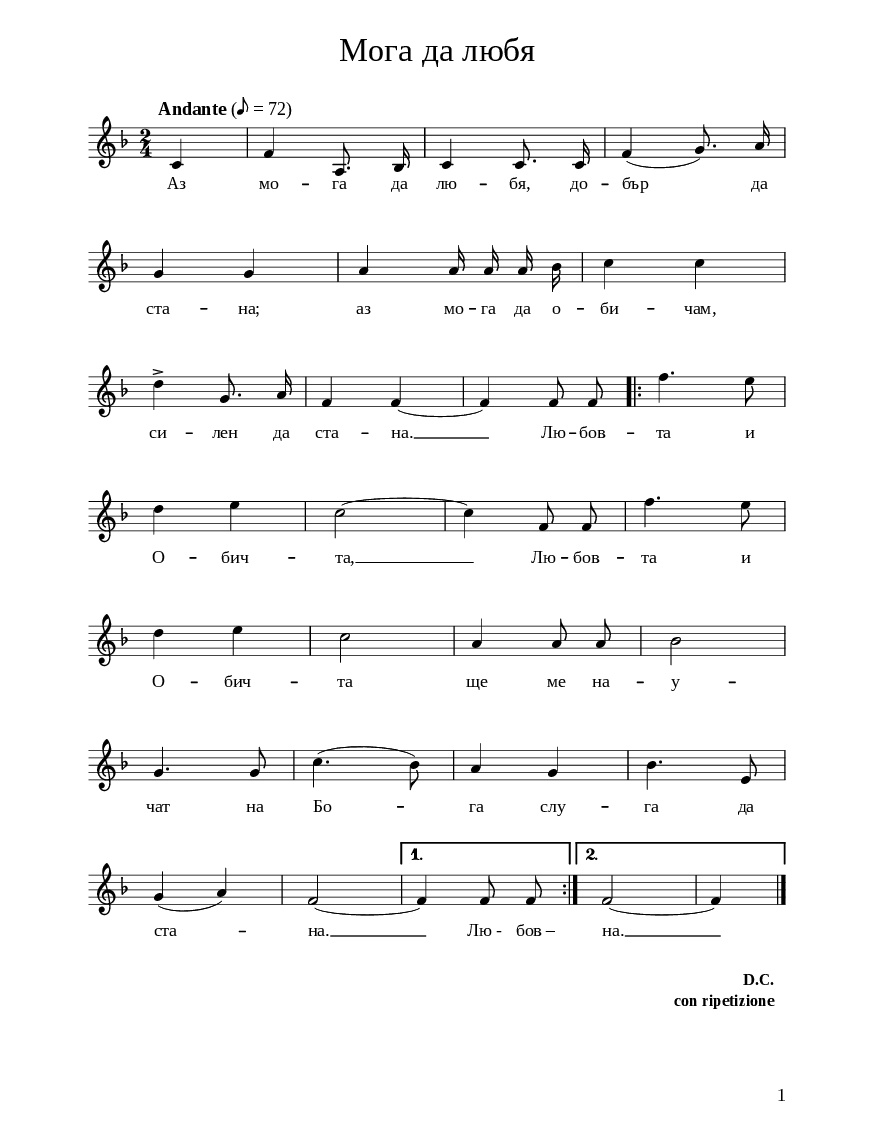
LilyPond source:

\version "2.24.3"

% include paper part and global functions
\include "include/globals.ily"

\bookpart {
  \label #'ref111
  \tocItem \markup "Мога да любя"
  \include "include/bookpart-paper.ily"
  \score {
    \include "include/score-layout.ily"


    \new Voice \relative c' {
      \clef treble
      \key f \major
      \time 2/4
      \tempoFunc "Andante" 8 "72"
      \autoBeamOff

      \partial 4

      c4 | % 2
      f4 a,8. bes16 | % 3
      c4 c8. c16 | % 4
      f4 ( g8. ) a16 | \break |% 5
      g4 g4 | % 6
      a4 a16 a16 a16  bes16
      % 7
      c4  c4 | \break | % 8
      d4 -> g,8. a16 | % 9
      f4 f4 ~ |
      f4 f8 f8 \repeat volta 2 \relative c {
        | % 11
        f''4.  e8 | \break |% 12
        d4  e4 | % 13
        c2 ~ | % 14
        c4 f,8 f8 | % 15
        f'4.  e8 | \break |% 16
        d4  e4 | % 17
        c2  | % 18
        a4 a8 a8 | % 19
        bes2 | \break |
        g4. g8 | % 21
        c4. (  bes8 ) | % 22
        a4 g4 | % 23
        bes4. e,8  |\break  % 24
        g4 ( a4 ) f2~
      }
      \alternative {
        { f4 f8 f8  | }
        { f2~ f4 }
      }
      \bar "|."
    }
    \addlyrics {
      Аз мо -- га да лю -- бя, до -- бър
      да ста -- на; аз мо -- га да
      о -- би -- чам, си -- лен да ста --
      на. __  Лю -- бов -- та и О -- бич --
      та, __  Лю -- бов -- та и О -- бич --
      та ще ме на -- у -- чат на Бо
      -- га слу -- га да ста -- на. __
      "Лю -" "  бов –" на. __
    }

    \header {
      title = \titleFunc "Мога да любя" "Moga da ljubja"
    }

    \midi{}

  } % score

  \markup \dc-two "D.C.""con ripetizione"


} % bookpart
